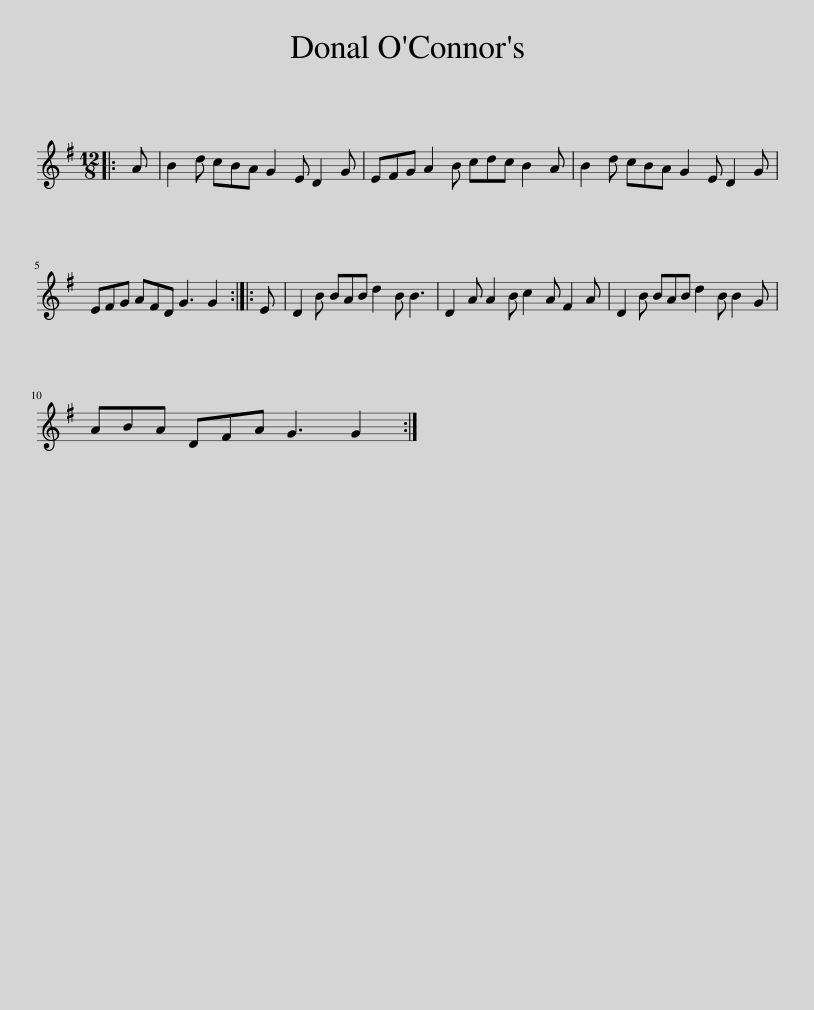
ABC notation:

X:1
L:1/8
M:12/8
I:linebreak $
K:G
V:1 treble
V:1
|: A | B2 d cBA G2 E D2 G | EFG A2 B cdc B2 A | B2 d cBA G2 E D2 G |$ EFG AFD G3 G2 :: %5
 E | D2 B BAB d2 B B3 | D2 A A2 B c2 A F2 A | D2 B BAB d2 B B2 G |$ ABA DFA G3 G2 :| %10
